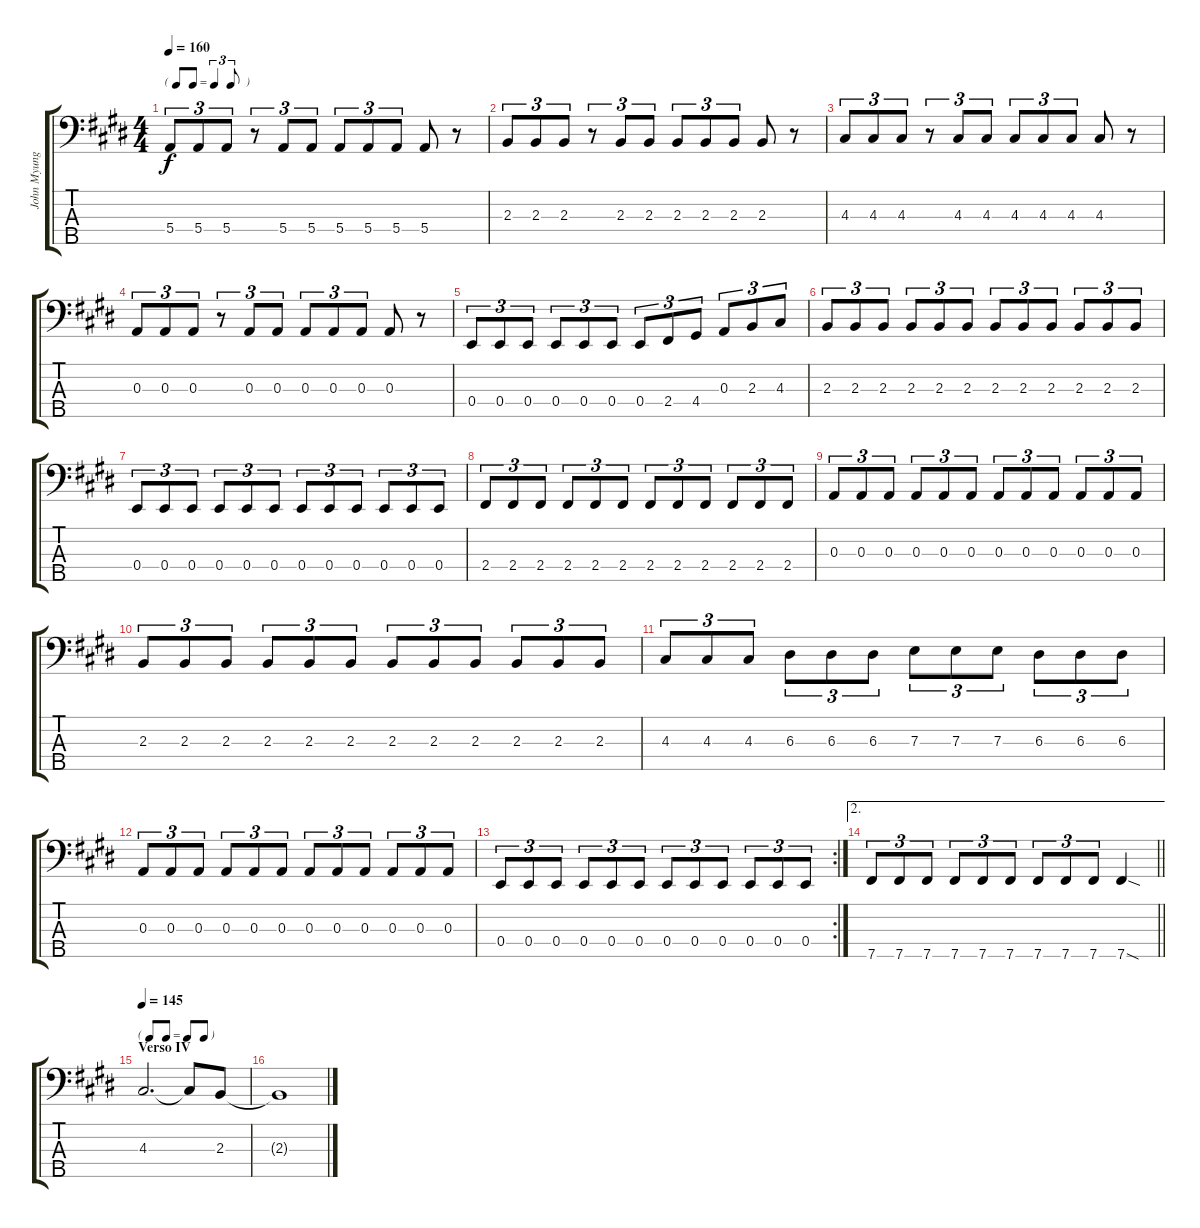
\track ("John Myung" "John Myung") {instrument electricbassfinger}
\staff {score tabs}
\tuning (G2 D2 A1 E1 B0) {hide}
\ts (4 4)
\tf triplet8th
\tempo 160
\clef f4
\ks e
5.4.8{tu (3 2) dy f} 5.4.8{tu (3 2)} 5.4.8{tu (3 2)} r.8{tu (3 2)} 5.4.8{tu (3 2)} 5.4.8{tu (3 2)} 5.4.8{tu (3 2)} 5.4.8{tu (3 2)} 5.4.8{tu (3 2)} 5.4.8 r.8 |
2.3.8{tu (3 2)} 2.3.8{tu (3 2)} 2.3.8{tu (3 2)} r.8{tu (3 2)} 2.3.8{tu (3 2)} 2.3.8{tu (3 2)} 2.3.8{tu (3 2)} 2.3.8{tu (3 2)} 2.3.8{tu (3 2)} 2.3.8 r.8 |
4.3.8{tu (3 2)} 4.3.8{tu (3 2)} 4.3.8{tu (3 2)} r.8{tu (3 2)} 4.3.8{tu (3 2)} 4.3.8{tu (3 2)} 4.3.8{tu (3 2)} 4.3.8{tu (3 2)} 4.3.8{tu (3 2)} 4.3.8 r.8 |
0.3.8{tu (3 2)} 0.3.8{tu (3 2)} 0.3.8{tu (3 2)} r.8{tu (3 2)} 0.3.8{tu (3 2)} 0.3.8{tu (3 2)} 0.3.8{tu (3 2)} 0.3.8{tu (3 2)} 0.3.8{tu (3 2)} 0.3.8 r.8 |
0.4.8{tu (3 2)} 0.4.8{tu (3 2)} 0.4.8{tu (3 2)} 0.4.8{tu (3 2)} 0.4.8{tu (3 2)} 0.4.8{tu (3 2)} 0.4.8{tu (3 2)} 2.4.8{tu (3 2)} 4.4.8{tu (3 2)} 0.3.8{tu (3 2)} 2.3.8{tu (3 2)} 4.3.8{tu (3 2)} |
2.3.8{tu (3 2)} 2.3.8{tu (3 2)} 2.3.8{tu (3 2)} 2.3.8{tu (3 2)} 2.3.8{tu (3 2)} 2.3.8{tu (3 2)} 2.3.8{tu (3 2)} 2.3.8{tu (3 2)} 2.3.8{tu (3 2)} 2.3.8{tu (3 2)} 2.3.8{tu (3 2)} 2.3.8{tu (3 2)} |
0.4.8{tu (3 2)} 0.4.8{tu (3 2)} 0.4.8{tu (3 2)} 0.4.8{tu (3 2)} 0.4.8{tu (3 2)} 0.4.8{tu (3 2)} 0.4.8{tu (3 2)} 0.4.8{tu (3 2)} 0.4.8{tu (3 2)} 0.4.8{tu (3 2)} 0.4.8{tu (3 2)} 0.4.8{tu (3 2)} |
2.4.8{tu (3 2)} 2.4.8{tu (3 2)} 2.4.8{tu (3 2)} 2.4.8{tu (3 2)} 2.4.8{tu (3 2)} 2.4.8{tu (3 2)} 2.4.8{tu (3 2)} 2.4.8{tu (3 2)} 2.4.8{tu (3 2)} 2.4.8{tu (3 2)} 2.4.8{tu (3 2)} 2.4.8{tu (3 2)} |
0.3.8{tu (3 2)} 0.3.8{tu (3 2)} 0.3.8{tu (3 2)} 0.3.8{tu (3 2)} 0.3.8{tu (3 2)} 0.3.8{tu (3 2)} 0.3.8{tu (3 2)} 0.3.8{tu (3 2)} 0.3.8{tu (3 2)} 0.3.8{tu (3 2)} 0.3.8{tu (3 2)} 0.3.8{tu (3 2)} |
2.3.8{tu (3 2)} 2.3.8{tu (3 2)} 2.3.8{tu (3 2)} 2.3.8{tu (3 2)} 2.3.8{tu (3 2)} 2.3.8{tu (3 2)} 2.3.8{tu (3 2)} 2.3.8{tu (3 2)} 2.3.8{tu (3 2)} 2.3.8{tu (3 2)} 2.3.8{tu (3 2)} 2.3.8{tu (3 2)} |
4.3.8{tu (3 2)} 4.3.8{tu (3 2)} 4.3.8{tu (3 2)} 6.3.8{tu (3 2)} 6.3.8{tu (3 2)} 6.3.8{tu (3 2)} 7.3.8{tu (3 2)} 7.3.8{tu (3 2)} 7.3.8{tu (3 2)} 6.3.8{tu (3 2)} 6.3.8{tu (3 2)} 6.3.8{tu (3 2)} |
0.3.8{tu (3 2)} 0.3.8{tu (3 2)} 0.3.8{tu (3 2)} 0.3.8{tu (3 2)} 0.3.8{tu (3 2)} 0.3.8{tu (3 2)} 0.3.8{tu (3 2)} 0.3.8{tu (3 2)} 0.3.8{tu (3 2)} 0.3.8{tu (3 2)} 0.3.8{tu (3 2)} 0.3.8{tu (3 2)} |
\rc 2
0.4.8{tu (3 2)} 0.4.8{tu (3 2)} 0.4.8{tu (3 2)} 0.4.8{tu (3 2)} 0.4.8{tu (3 2)} 0.4.8{tu (3 2)} 0.4.8{tu (3 2)} 0.4.8{tu (3 2)} 0.4.8{tu (3 2)} 0.4.8{tu (3 2)} 0.4.8{tu (3 2)} 0.4.8{tu (3 2)} |
\ae 2
\barLineRight lightlight
7.5.8{tu (3 2)} 7.5.8{tu (3 2)} 7.5.8{tu (3 2)} 7.5.8{tu (3 2)} 7.5.8{tu (3 2)} 7.5.8{tu (3 2)} 7.5.8{tu (3 2)} 7.5.8{tu (3 2)} 7.5.8{tu (3 2)} 7.5{sod}.4 |
\tf none
\section ("" "Verso IV")
\tempo 145
4.3.2{d} 4.3{t}.8 2.3.8 |
2.3{t}.1
